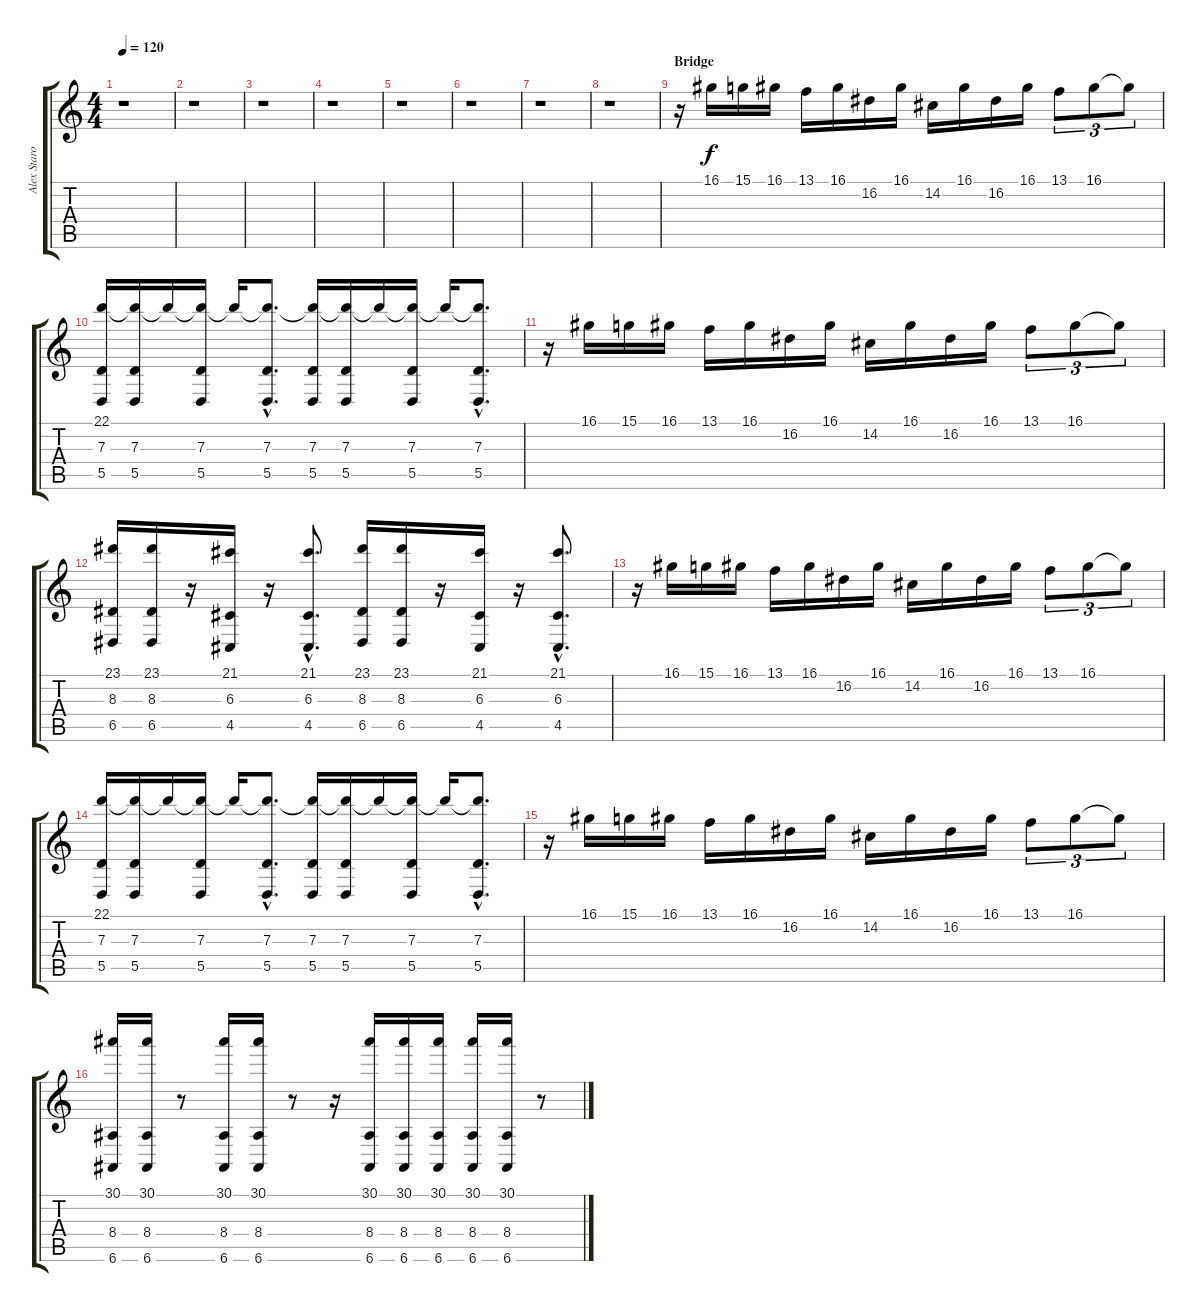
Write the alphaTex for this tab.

\track ("Alex Staropoli - Organ / Horn / Timpani" "Alex Staro") {instrument churchorgan}
\staff {score tabs}
\tuning (E4 B3 G3 D3 A2 E2) {hide}
\ts (4 4)
\tempo 120
\clef g2
\ks c
r.1{dy f} |
r.1 |
r.1 |
r.1 |
r.1 |
r.1 |
r.1 |
r.1 |
\section ("" "Bridge")
r.16 16.1.16 15.1.16 16.1.16 13.1.16 16.1.16 16.2.16 16.1.16 14.2.16 16.1.16 16.2.16 16.1.16 13.1.8{tu (3 2)} 16.1.8{tu (3 2)} 16.1{t}.8{tu (3 2)} |
(22.1 7.3 5.5).16 (22.1{t} 7.3 5.5).16 22.1{t}.16 (22.1{t} 7.3 5.5).16 22.1{t}.16 (22.1{hac t} 7.3{hac} 5.5{hac}).8{d} (22.1{t} 7.3 5.5).16 (22.1{t} 7.3 5.5).16 22.1{t}.16 (22.1{t} 7.3 5.5).16 22.1{t}.16 (22.1{hac t} 7.3{hac} 5.5{hac}).8{d} |
r.16 16.1.16 15.1.16 16.1.16 13.1.16 16.1.16 16.2.16 16.1.16 14.2.16 16.1.16 16.2.16 16.1.16 13.1.8{tu (3 2)} 16.1.8{tu (3 2)} 16.1{t}.8{tu (3 2)} |
(23.1 8.3 6.5).16 (23.1 8.3 6.5).16 r.16 (21.1 6.3 4.5).16 r.16 (21.1{hac} 6.3{hac} 4.5{hac}).8{d} (23.1 8.3 6.5).16 (23.1 8.3 6.5).16 r.16 (21.1 6.3 4.5).16 r.16 (21.1{hac} 6.3{hac} 4.5{hac}).8{d} |
r.16 16.1.16 15.1.16 16.1.16 13.1.16 16.1.16 16.2.16 16.1.16 14.2.16 16.1.16 16.2.16 16.1.16 13.1.8{tu (3 2)} 16.1.8{tu (3 2)} 16.1{t}.8{tu (3 2)} |
(22.1 7.3 5.5).16 (22.1{t} 7.3 5.5).16 22.1{t}.16 (22.1{t} 7.3 5.5).16 22.1{t}.16 (22.1{hac t} 7.3{hac} 5.5{hac}).8{d} (22.1{t} 7.3 5.5).16 (22.1{t} 7.3 5.5).16 22.1{t}.16 (22.1{t} 7.3 5.5).16 22.1{t}.16 (22.1{hac t} 7.3{hac} 5.5{hac}).8{d} |
r.16 16.1.16 15.1.16 16.1.16 13.1.16 16.1.16 16.2.16 16.1.16 14.2.16 16.1.16 16.2.16 16.1.16 13.1.8{tu (3 2)} 16.1.8{tu (3 2)} 16.1{t}.8{tu (3 2)} |
(30.1 8.4 6.6).16 (30.1 8.4 6.6).16 r.8 (30.1 8.4 6.6).16 (30.1 8.4 6.6).16 r.8 r.16 (30.1 8.4 6.6).16 (30.1 8.4 6.6).16 (30.1 8.4 6.6).16 (30.1 8.4 6.6).16 (30.1 8.4 6.6).16 r.8
